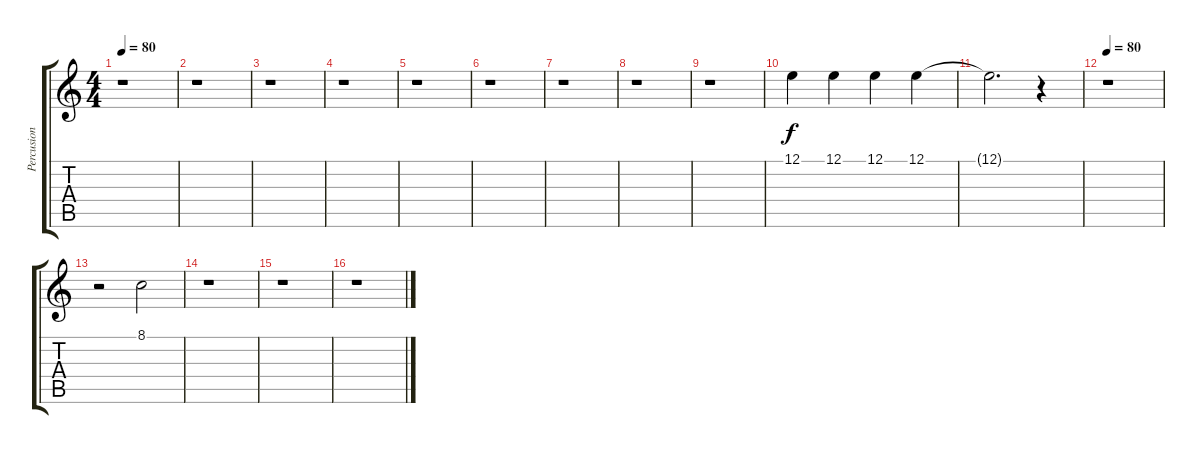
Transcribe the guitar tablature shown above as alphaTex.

\track ("Percusion" "Percusion") {instrument reversecymbal}
\staff {score tabs}
\tuning (E4 B3 G3 D3 A2 E2) {hide}
\ts (4 4)
\tempo 80
\clef g2
\ks c
r.1{dy f} |
r.1 |
r.1 |
r.1 |
r.1 |
r.1 |
r.1 |
r.1 |
r.1 |
12.1.4 12.1.4 12.1.4 12.1.4 |
12.1{t}.2{d} r.4 |
\tempo 80
r.1 |
r.2 8.1.2 |
r.1 |
r.1 |
r.1
